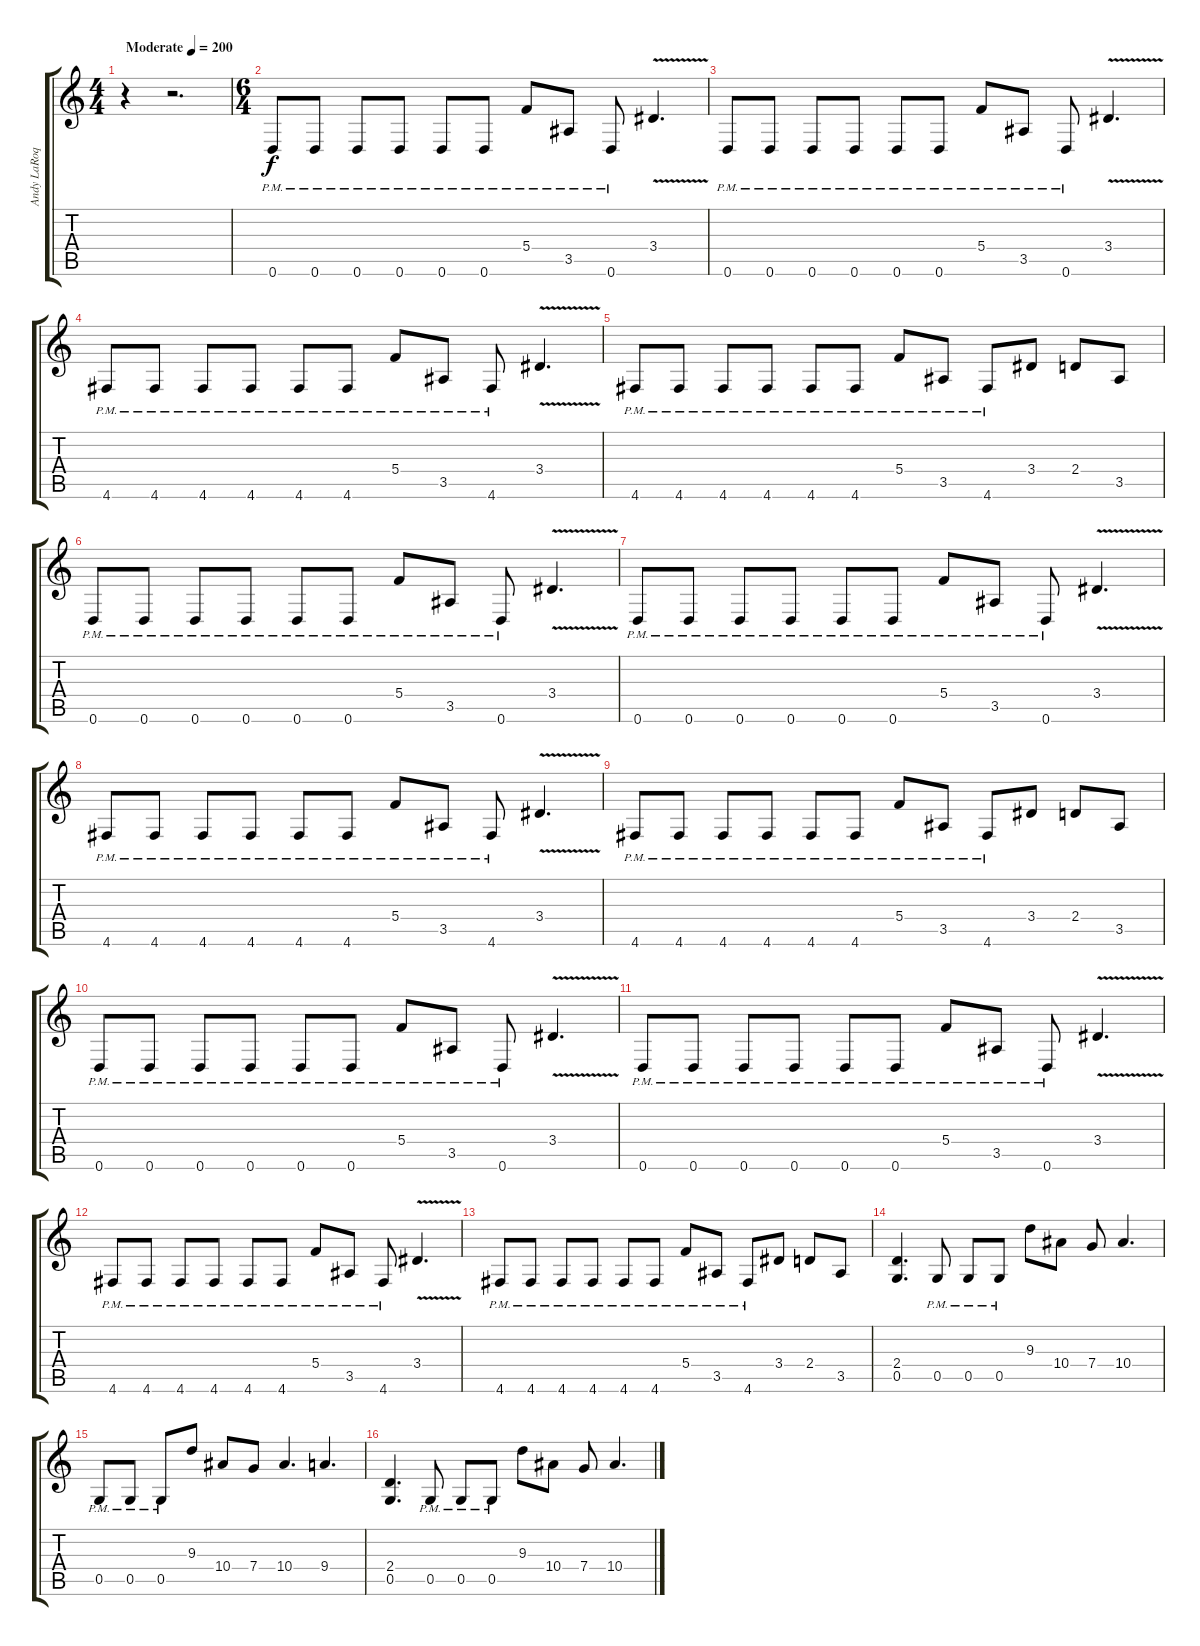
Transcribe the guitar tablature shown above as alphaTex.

\track ("Andy LaRoque" "Andy LaRoq") {instrument overdrivenguitar}
\staff {score tabs}
\tuning (D4 A3 F3 C3 G2 D2) {hide}
\ts (4 4)
\tempo (200 "Moderate")
\clef g2
\ks c
r.4{dy f instrument overdrivenguitar} r.2{d} |
\ts (6 4)
0.6{pm}.8 0.6{pm}.8 0.6{pm}.8 0.6{pm}.8 0.6{pm}.8 0.6{pm}.8 5.4{pm}.8 3.5{pm}.8 0.6{pm}.8 3.4{v}.4{d} |
0.6{pm}.8 0.6{pm}.8 0.6{pm}.8 0.6{pm}.8 0.6{pm}.8 0.6{pm}.8 5.4{pm}.8 3.5{pm}.8 0.6{pm}.8 3.4{v}.4{d} |
4.6{pm}.8 4.6{pm}.8 4.6{pm}.8 4.6{pm}.8 4.6{pm}.8 4.6{pm}.8 5.4{pm}.8 3.5{pm}.8 4.6{pm}.8 3.4{v}.4{d} |
4.6{pm}.8 4.6{pm}.8 4.6{pm}.8 4.6{pm}.8 4.6{pm}.8 4.6{pm}.8 5.4{pm}.8 3.5{pm}.8 4.6{pm}.8 3.4.8 2.4.8 3.5.8 |
0.6{pm}.8 0.6{pm}.8 0.6{pm}.8 0.6{pm}.8 0.6{pm}.8 0.6{pm}.8 5.4{pm}.8 3.5{pm}.8 0.6{pm}.8 3.4{v}.4{d} |
0.6{pm}.8 0.6{pm}.8 0.6{pm}.8 0.6{pm}.8 0.6{pm}.8 0.6{pm}.8 5.4{pm}.8 3.5{pm}.8 0.6{pm}.8 3.4{v}.4{d} |
4.6{pm}.8 4.6{pm}.8 4.6{pm}.8 4.6{pm}.8 4.6{pm}.8 4.6{pm}.8 5.4{pm}.8 3.5{pm}.8 4.6{pm}.8 3.4{v}.4{d} |
4.6{pm}.8 4.6{pm}.8 4.6{pm}.8 4.6{pm}.8 4.6{pm}.8 4.6{pm}.8 5.4{pm}.8 3.5{pm}.8 4.6{pm}.8 3.4.8 2.4.8 3.5.8 |
0.6{pm}.8 0.6{pm}.8 0.6{pm}.8 0.6{pm}.8 0.6{pm}.8 0.6{pm}.8 5.4{pm}.8 3.5{pm}.8 0.6{pm}.8 3.4{v}.4{d} |
0.6{pm}.8 0.6{pm}.8 0.6{pm}.8 0.6{pm}.8 0.6{pm}.8 0.6{pm}.8 5.4{pm}.8 3.5{pm}.8 0.6{pm}.8 3.4{v}.4{d} |
4.6{pm}.8 4.6{pm}.8 4.6{pm}.8 4.6{pm}.8 4.6{pm}.8 4.6{pm}.8 5.4{pm}.8 3.5{pm}.8 4.6{pm}.8 3.4{v}.4{d} |
4.6{pm}.8 4.6{pm}.8 4.6{pm}.8 4.6{pm}.8 4.6{pm}.8 4.6{pm}.8 5.4{pm}.8 3.5{pm}.8 4.6{pm}.8 3.4.8 2.4.8 3.5.8 |
(2.4 0.5).4{d} 0.5{pm}.8 0.5{pm}.8 0.5{pm}.8 9.3.8 10.4.8 7.4.8 10.4.4{d} |
0.5{pm}.8 0.5{pm}.8 0.5{pm}.8 9.3.8 10.4.8 7.4.8 10.4.4{d} 9.4.4{d} |
(2.4 0.5).4{d} 0.5{pm}.8 0.5{pm}.8 0.5{pm}.8 9.3.8 10.4.8 7.4.8 10.4.4{d}
